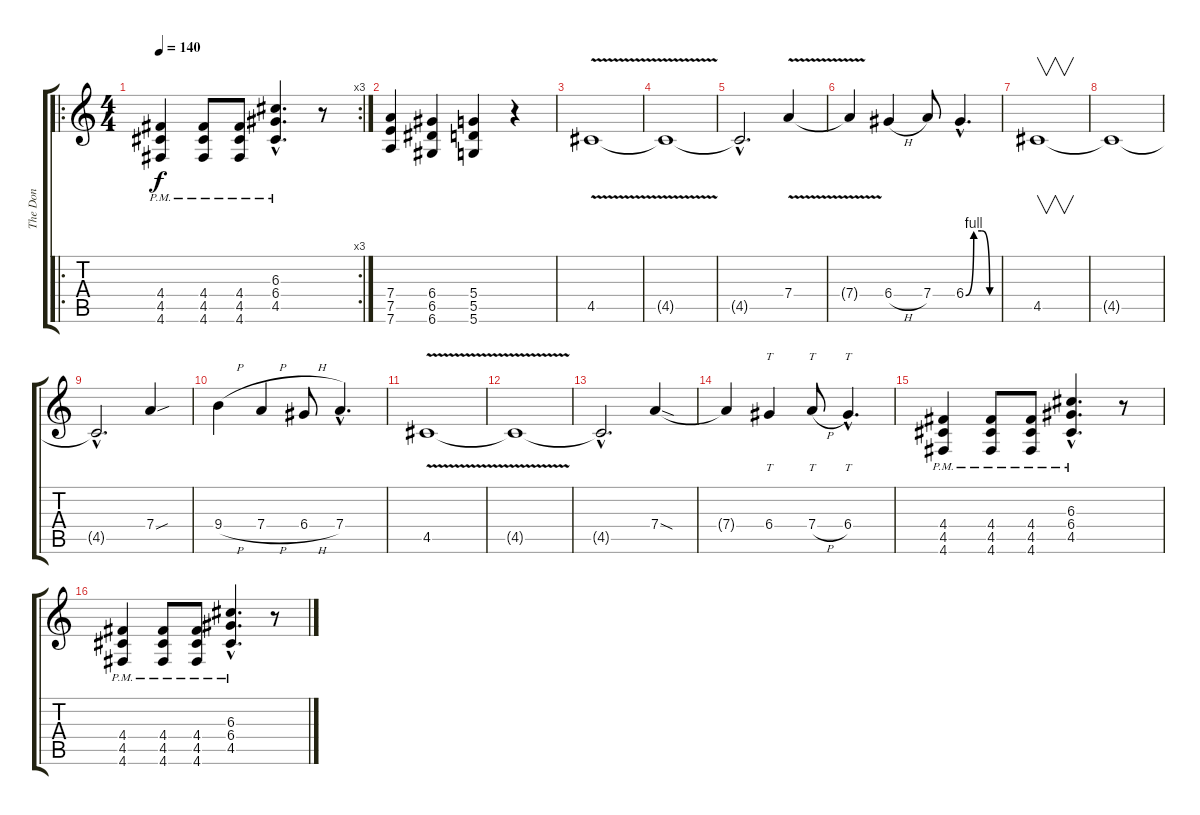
\track ("The Don" "The Don") {instrument overdrivenguitar}
\staff {score tabs}
\tuning (E4 B3 G3 D3 A2 D2) {hide}
\ro
\rc 3
\ts (4 4)
\tempo 140
\clef g2
\ks c
(4.4{pm} 4.5{pm} 4.6{pm}).4{dy f} (4.4{pm} 4.5{pm} 4.6{pm}).8 (4.4{pm} 4.5{pm} 4.6{pm}).8 (6.3{hac} 6.4{hac} 4.5{hac pm}).4{d} r.8 |
(7.4 7.5 7.6).4 (6.4 6.5 6.6).4 (5.4 5.5 5.6).4 r.4 |
4.5{v}.1 |
4.5{t}.1 |
4.5{hac t}.2{d} 7.4{v}.4 |
7.4{t}.4 6.4{h}.4 7.4.8 6.4{be (custom 0 0 15 4 30 4 45 0 60 0) hac}.4{d} |
4.5.1{v} |
4.5{t}.1 |
4.5{hac t}.2{d} 7.4{sou}.4 |
9.4{h}.4 7.4{h}.4 6.4{h}.8 7.4{hac}.4{d} |
4.5{v}.1 |
4.5{t}.1 |
4.5{hac t}.2{d} 7.4{sod}.4 |
7.4{t}.4 6.4.4{tt} 7.4{h}.8{tt} 6.4{hac}.4{tt d} |
(4.4{pm} 4.5{pm} 4.6{pm}).4 (4.4{pm} 4.5{pm} 4.6{pm}).8 (4.4{pm} 4.5{pm} 4.6{pm}).8 (6.3{hac} 6.4{hac} 4.5{hac pm}).4{d} r.8 |
(4.4{pm} 4.5{pm} 4.6{pm}).4 (4.4{pm} 4.5{pm} 4.6{pm}).8 (4.4{pm} 4.5{pm} 4.6{pm}).8 (6.3{hac} 6.4{hac} 4.5{hac pm}).4{d} r.8
